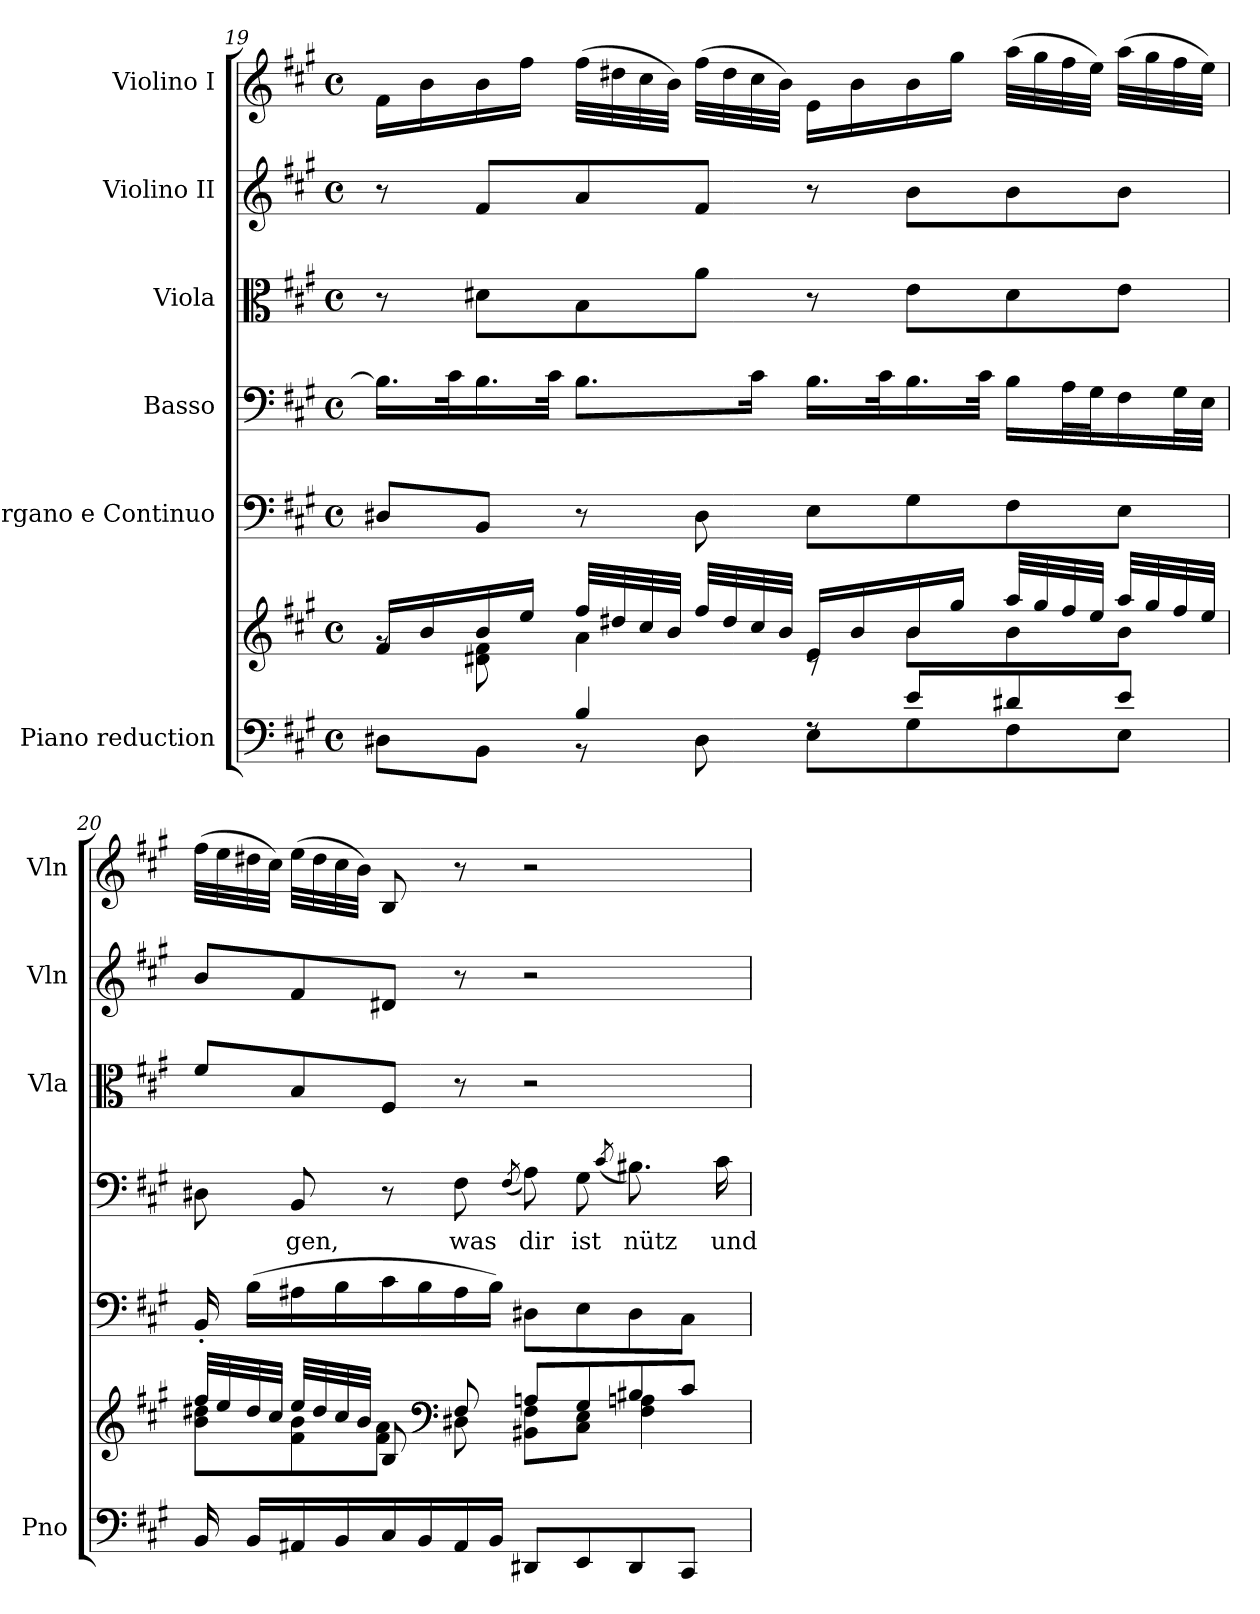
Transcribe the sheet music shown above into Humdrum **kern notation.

**kern	**kern	**kern	**kern	**text	**kern	**kern	**kern
*part6	*part6	*part5	*part4	*part4	*part3	*part2	*part1
*staff7	*staff6	*staff5	*staff4	*staff4	*staff3	*staff2	*staff1
*I"Piano reduction	*	*I"Organo e Continuo	*I"Basso	*	*I"Viola	*I"Violino II	*I"Violino I
*I'Pno	*	*	*	*	*I'Vla	*I'Vln	*I'Vln
*clefF4	*clefG2	*clefF4	*clefF4	*	*clefC3	*clefG2	*clefG2
*k[f#c#g#]	*k[f#c#g#]	*k[f#c#g#]	*k[f#c#g#]	*	*k[f#c#g#]	*k[f#c#g#]	*k[f#c#g#]
*M4/4	*M4/4	*M4/4	*M4/4	*	*M4/4	*M4/4	*M4/4
*met(c)	*met(c)	*met(c)	*met(c)	*	*met(c)	*met(c)	*met(c)
=19	=19	=19	=19	=19	=19	=19	=19
*^	*^	*	*	*	*	*	*
4ryy	8D#X\L	16f#/LL	8rg	8D#X/L	16.B\LL]	.	8r	8r	16f#\LL
.	.	16b/	.	.	.	.	.	.	16b\
.	.	.	.	.	32c#\K	.	.	.	.
.	8BB\J	16b/	8d#X\ 8f#\	8BB/J	16.B\	.	8d#X\L	8f#/L	16b\
.	.	16ee/JJ	.	.	.	.	.	.	16ff#\JJ
.	.	.	.	.	32c#\JJk	.	.	.	.
4B/	8r	32ff#/LLL	4a\	8r	8.B\L	.	8B\	8a/	(>32ff#\LLL
.	.	32dd#X/	.	.	.	.	.	.	32dd#X\
.	.	32cc#/	.	.	.	.	.	.	32cc#\
.	.	32b/JJJ	.	.	.	.	.	.	32b\JJJ)
.	8D#\	32ff#/LLL	.	8D#\	.	.	8a\J	8f#/J	(>32ff#\LLL
.	.	32dd#/	.	.	.	.	.	.	32dd#\
.	.	32cc#/	.	.	16c#\Jk	.	.	.	32cc#\
.	.	32b/JJJ	.	.	.	.	.	.	32b\JJJ)
8rF	8E\L	16e/LL	8rc	8E\L	16.B\LL	.	8r	8r	16e\LL
.	.	16b/	.	.	.	.	.	.	16b\
.	.	.	.	.	32c#\K	.	.	.	.
8e/L	8G#\	16b/	8b\L	8G#\	16.B\	.	8e\L	8b\L	16b\
.	.	16gg#/JJ	.	.	.	.	.	.	16gg#\JJ
.	.	.	.	.	32c#\JJk	.	.	.	.
8d#X/	8F#\	32aa/LLL	8b\	8F#\	16B\LL	.	8d#\	8b\	(>32aa\LLL
.	.	32gg#/	.	.	.	.	.	.	32gg#\
.	.	32ff#/	.	.	32A\L	.	.	.	32ff#\
.	.	32ee/JJJ	.	.	32G#\J	.	.	.	32ee\JJJ)
8e/J	8E\J	32aa/LLL	8b\J	8E\J	16F#\	.	8e\J	8b\J	(>32aa\LLL
.	.	32gg#/	.	.	.	.	.	.	32gg#\
.	.	32ff#/	.	.	32G#\L	.	.	.	32ff#\
.	.	32ee/JJJ	.	.	32E\JJJ	.	.	.	32ee\JJJ)
*v	*v	*	*	*	*	*	*	*	*
!!LO:PB:g=z
=20	=20	=20	=20	=20	=20	=20	=20	=20
16BB/	32ff#/LLL	8b\ 8dd#X\L	16BB'/	8D#X\	.	8f#/L	8b/L	(>32ff#\LLL
.	32ee/	.	.	.	.	.	.	32ee\
16BB/LL	32dd#/	.	(>16B\LL	.	.	.	.	32dd#X\
.	32cc#/JJJ	.	.	.	.	.	.	32cc#\JJJ)
!	!	!	!	!	!LO:LY:b	!	!	!
16AA#X/	32ee/LLL	8f#\ 8b\	16A#X\	8BB/	-gen,	8B/	8f#/	(>32ee\LLL
.	32dd#/	.	.	.	.	.	.	32dd#\
16BB/	32cc#/	.	16B\	.	.	.	.	32cc#\
.	32b/JJJ	.	.	.	.	.	.	32b\JJJ)
16C#/	8B/	8f#\ 8a\J	16c#\	8r	.	8F#/J	8d#X/J	8B/
16BB/	.	.	16B\	.	.	.	.	.
*	*clefF4	*	*	*	*	*	*	*
!	!	!	!	!	!LO:LY:b	!	!	!
16AA#/	8F#/	8D#X\	16A#\	8F#\	was	8r	8r	8r
16BB/JJ	.	.	16B\JJ)	.	.	.	.	.
.	.	.	.	(<8qF#/	.	.	.	.
!	!	!	!	!	!LO:LY:b	!	!	!
8DD#X/L	8An/L	8BB#X\ 8F#\L	8D#X\L	8A\)	dir	2r	2r	2r
!	!	!	!	!	!LO:LY:b	!	!	!
8EE/	8G#/	8C#\ 8E\J	8E\	8G#\	ist	.	.	.
.	.	.	.	(<8qc#/	.	.	.	.
!	!	!	!	!	!LO:LY:b	!	!	!
8DD#/	8B#X/	4F#\ 4An\	8D#\	8.B#X\)	nütz	.	.	.
8CC#/J	8c#/J	.	8C#\J	.	.	.	.	.
!	!	!	!	!	!LO:LY:b	!	!	!
.	.	.	.	16c#\	und	.	.	.
*	*v	*v	*	*	*	*	*	*
=	=	=	=	=	=	=	=
*-	*-	*-	*-	*-	*-	*-	*-
